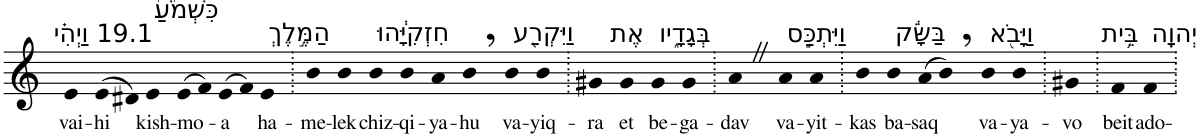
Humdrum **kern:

**kern	**text
*part1	*part1
*staff1	*staff1
*I"Piano	*
*I'Pno	*
*clefG2	*
*k[]	*
=1	=1
!LO:TX:a:t=19.1 וַיְהִ֗י	!
!	!LO:LY:b
4e	vai-
!	!LO:LY:b
(>8e	-hi
8d#X)	.
!LO:TX:a:t=כִּשְׁמֹ֙עַ֙	!
!	!LO:LY:b
4e	kish-
!	!LO:LY:b
(>8e	-mo-
8f)	.
!	!LO:LY:b
(>8e	-a
8f)	.
!LO:TX:a:t=הַמֶּ֣לֶךְ	!
!	!LO:LY:b
4e	ha-
=2.	=2.
!	!LO:LY:b
4b	-me-
!	!LO:LY:b
4b	-lek
!LO:TX:a:t=חִזְקִיָּ֔הוּ	!
!	!LO:LY:b
4b	chiz-
!	!LO:LY:b
4b	-qi-
!	!LO:LY:b
4a	-ya-
!	!LO:LY:b
4b,	-hu
!LO:TX:a:t=וַיִּקְרַ֖ע	!
!	!LO:LY:b
4b	va-
!	!LO:LY:b
4b	-yiq-
=3.	=3.
!	!LO:LY:b
4g#X	-ra
!LO:TX:a:t=אֶת	!
!	!LO:LY:b
4g#	et
!LO:TX:a:t=בְּגָדָ֑יו	!
!	!LO:LY:b
4g#	be-
!	!LO:LY:b
4g#	-ga-
=4.	=4.
!	!LO:LY:b
4aZ	-dav
!LO:TX:a:t=וַיִּתְכַּ֣ס	!
!	!LO:LY:b
4a	va-
!	!LO:LY:b
4a	-yit-
=5.	=5.
!	!LO:LY:b
4b	-kas
!LO:TX:a:t=בַּשָּׂ֔ק	!
!	!LO:LY:b
4b	ba-
!	!LO:LY:b
(>8a	-saq
8b,)	.
!LO:TX:a:t=וַיָּבֹ֖א	!
!	!LO:LY:b
4b	va-
!	!LO:LY:b
4b	-ya-
=6.	=6.
!	!LO:LY:b
4g#X	-vo
=7.	=7.
!LO:TX:a:t=בֵּ֥ית	!
!	!LO:LY:b
4f	beit
!LO:TX:a:t=יְהוָֽה	!
!	!LO:LY:b
4f	ado-
=.	=.
*-	*-
